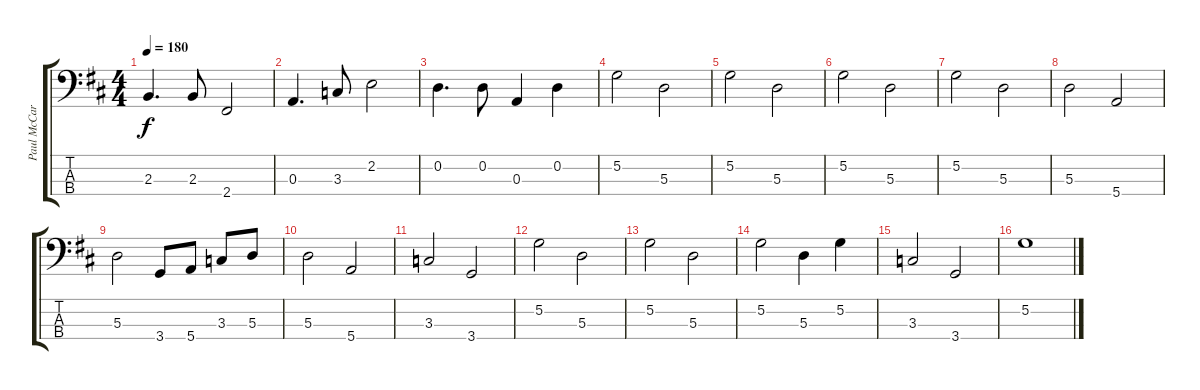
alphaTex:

\track ("Paul McCartney" "Paul McCar") {instrument electricbassfinger}
\staff {score tabs}
\tuning (G2 D2 A1 E1) {hide}
\ts (4 4)
\tempo 180
\clef f4
\ks d
2.3.4{d dy f} 2.3.8 2.4.2 |
0.3.4{d} 3.3.8 2.2.2 |
0.2.4{d} 0.2.8 0.3.4 0.2.4 |
5.2.2 5.3.2 |
5.2.2 5.3.2 |
5.2.2 5.3.2 |
5.2.2 5.3.2 |
5.3.2 5.4.2 |
5.3.2 3.4.8 5.4.8 3.3.8 5.3.8 |
5.3.2 5.4.2 |
3.3.2 3.4.2 |
5.2.2 5.3.2 |
5.2.2 5.3.2 |
5.2.2 5.3.4 5.2.4 |
3.3.2 3.4.2 |
5.2.1
